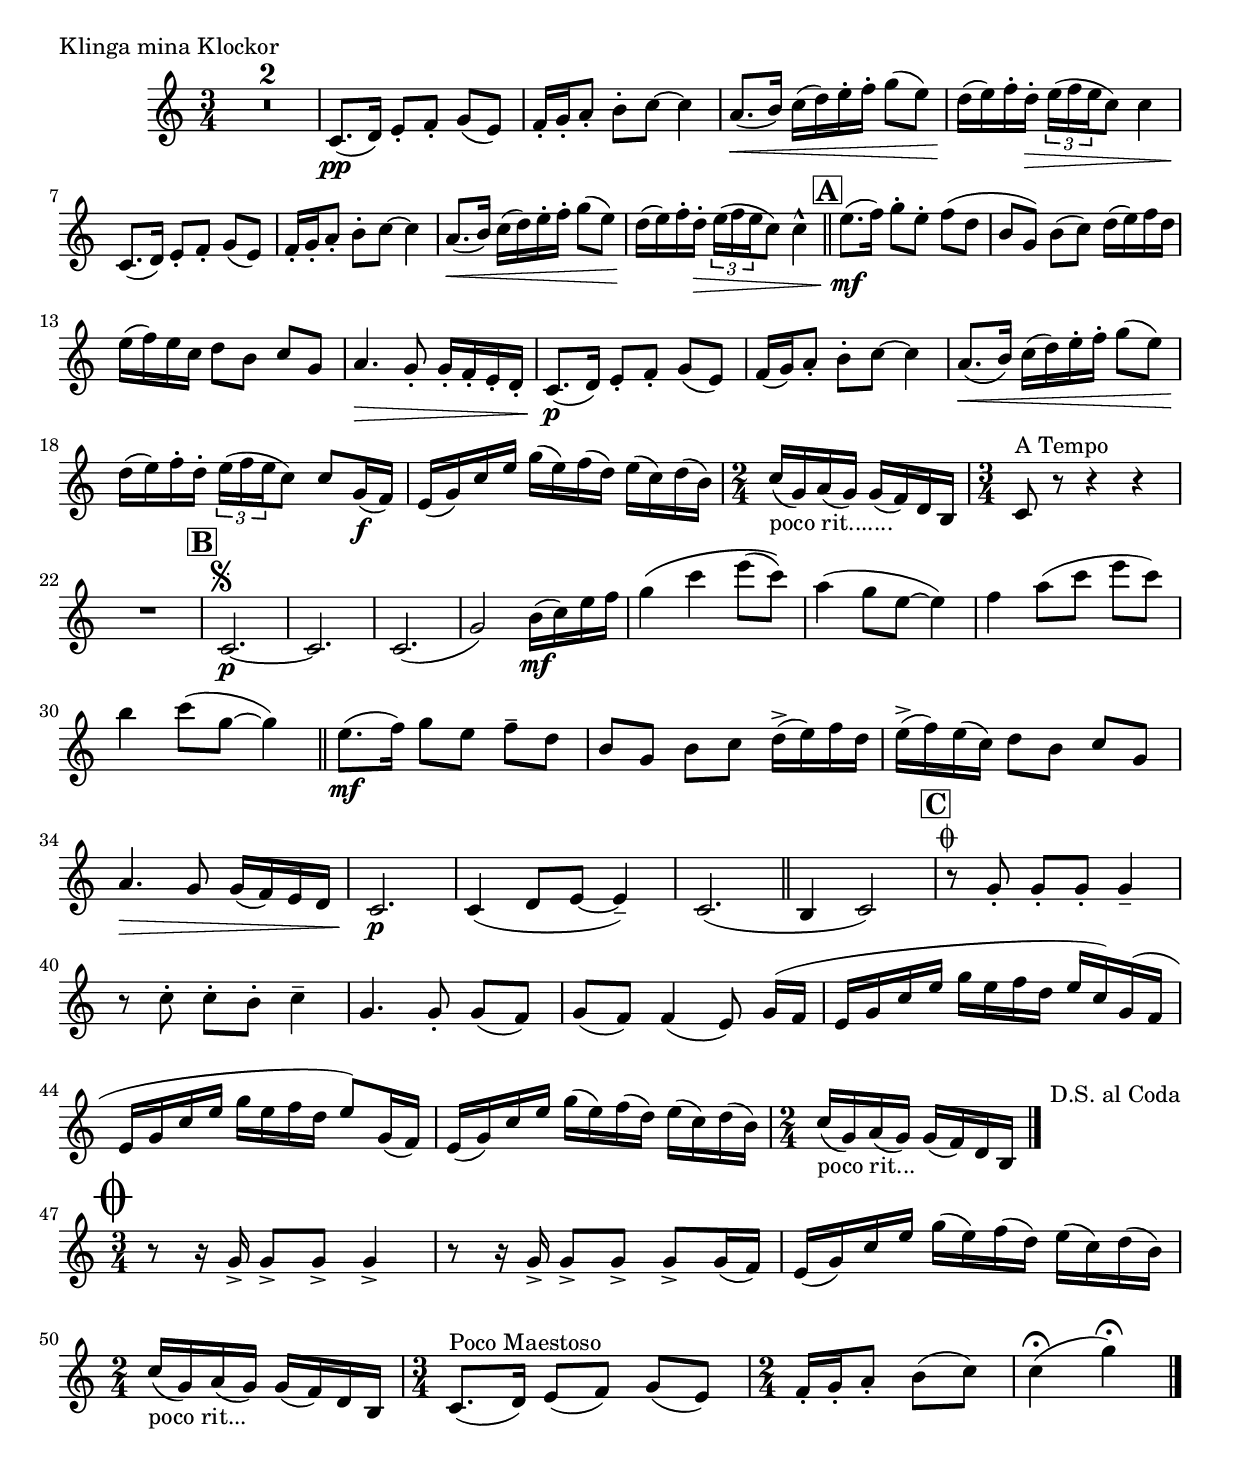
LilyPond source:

\version "2.18.0"
% When ready to include in collection:	1. Comment out top section with \Include file(s)
%					2. \midi section if present.
%Comment out from here
%{
\include "../../../Includes/Polis_format.ily"

%...to here
%}
  \score {

    % Svenska Polisens Marscher: 1. Title    
    \relative c'' { 
    	    \key c \major \time 3/4 
    	    \compressFullBarRests
    	    \set Score.markFormatter = #format-mark-box-letters
    	    \override DynamicLineSpanner #'staff-padding = #2
    	    \set Score.explicitKeySignatureVisibility = #begin-of-line-visible
    	    
    R2.*2 |
    c,8. \pp ( [ d16 ) ] e8 -. [ f8 -. ] g8 ( [ e8 ) ] |
    f16 -. [ g16 -. a8 -. ] b8 -. [ c8 ~ ] c4 |
    a8. \< ( [ b16 ) ] c16 ( [ d16 ) e16 -. f16 -. ] g8 ( [ e8 ) ] |
    d16 \! ( [ e16 ) f16 -. d16 \> -. ] \times 2/3 {e16 ( [ f16 e16}
    c8 ) ] c4 |
    c,8. \! ( [ d16 ) ] e8 -. [ f8 -. ] g8 ( [ e8 ) ] |
    f16 -. [ g16 -. a8 -. ] b8 -. [ c8 ~ ] c4 |
    a8. \< ( [ b16 ) ] c16 ( [ d16 ) e16 -. f16 -. ] g8 ( [ e8 ) ] |
    d16 \! ( [ e16 ) f16-. d16-. \> ] \times 2/3 {e16 ( [ f16 e16}
    c8 ) ] c4 ^^ \bar "||"
    
\mark \default | % 11 A
  e8. \! \mf ( [ f16 ) ] g8 -. [ e8 -. ] f8 ( [ d8 ] | % 12
  b8 [ g8 ) ] b8 ( [ c8 ) ] d16 ( [ e16 ) f16 d16 ] \break | % 13
  e16 ( [ f16 ) e16 c16 ] d8 [ b8 ] c8 [ g8 ] | % 14
  a4. \> g8 -. g16 -. [ f16 -. e16 -. d16 -. ] | % 15
  c8. \! \p ( [ d16 ) ] e8 -. [ f8 -. ] g8 ( [ e8 ) ] | % 16
  f16 ( [ g16 ) a8 -. ] b8 -. [ c8 ~ ] c4 | % 17
  a8. \< ( [ b16 ) ] c16 ( [ d16 ) e16 -. f16 -. ] g8 ( [ e8 ) ]
  \break | % 18
  d16 \! ( [ e16 ) f16 -. d16 -. ] \times 2/3 {
    e16 ( [ f16 e16
  }
  c8 ) ] c8 [ g16 \f ( f16 ) ] | % 19
  e16 ( [ g16 ) c16 e16 ] g16 ( [ e16 ) f16 ( d16 ) ] e16 ( [ c16 ) d16
  ( b16 ) ] | % 20
  
  \time 2/4
  c16 _"poco rit......." ( [ g16 ) a16 ( g16 ) ] g16 ( [ f16 ) d16 b16
  ] | % 21
  
  \time 3/4  | % 21
  c8 ^"A Tempo" r8 r4 r4 | % 22
  R2. | % 23
  
  \mark \default %B 
  c2.^\markup {\musicglyph #"scripts.segno"} \p ~ | % 24
  c2. | % 25
  c2. ( | % 26
  g'2 ) b16 \mf ( [ c16 ) e16 f16 ] | % 27
  g4 \( c4 e8 (c8)\) | % 28
  a4 ( g8 [ e8 ~ ] e4 ) | % 29
  f4 a8 ( [ c8 ] e8 [ c8 ) ] |
  b4 c8 ( [ g8 ~ ] g4 ) \bar "||"
  e8. \mf ( [ f16 ) ] g8 [ e8 ] f8 -- [ d8 ] | % 32
  b8 [ g8 ] b8 [ c8 ] d16 ( -> [ e16 ) f16 d16 ] | % 33
  e16 ( -> [ f16 ) e16 ( c16 ) ] d8 [ b8 ] c8 [ g8 ] | % 34
  a4. \> g8 g16 ( [ f16 ) e16 d16 ] | % 35
  c2. \! \p | % 36
  c4 ( d8 [ e8 ~ ] e4 ) -- | % 37
  c2. ( \bar "||"
%  \once \override Score.RehearsalMark #'extra-offset = #'( 8.0 . 1.0 )
  b4 c2 ) | % 39
  
\mark \default %C
  r8^\markup { \musicglyph #"scripts.coda" }  g'8 -. g8 -. [ g8 -. ] g4 -- |
  r8 c8 -. c8 -. [ b8 -. ] c4 -- | % 41
  g4. g8 -. g8 ( [ f8 ) ] | % 42
  g8 ( [ f8 ) ] f4 ( e8 ) g16 ( [ f16 ] | % 43
  e16 [ g16 c16 e16 ] g16 [ e16 f16 d16 ] e16 [ c16 ) g16 ( f16 ] | % 44
  e16 [ g16 c16 e16 ] g16 [ e16 f16 d16 ] e8 ) [ g,16 ( f16 ) ] | % 45
  e16 ( [ g16 ) c16 e16 ] g16 ( [ e16 ) f16 ( d16 ) ] e16 ( [ c16 ) d16
  ( b16 ) ] | % 46
  \time 2/4  | % 46
  c16 _"poco rit..." ( [ g16 ) a16 ( g16 ) ] g16 ( [ f16 ) d16 b16 ]
  \bar "|."
 
    % \cadenzaOn will suppress the bar count and \stopStaff removes the staff lines.
    \cadenzaOn
      \stopStaff

      \override Staff.TimeSignature #'break-visibility = #end-of-line-invisible 
      \set Staff.explicitClefVisibility = #end-of-line-invisible 
      \set Staff.explicitKeySignatureVisibility = #end-of-line-invisible 
      \set Staff.printKeyCancellation = ##f 

%      \once \override TextScript.extra-offset = #'( 2 . -3.5 )
%      \once \override TextScript #'word-space = #1.5
%      \once \override TextScript #'X-offset = #8
      \once \override TextScript #'Y-offset = #-1
        | s1*0^\markup { D.S. al Coda } 

        % Increasing the unfold counter will expand the staff-free space
       \repeat unfold 1 {
          s4 s4 s4 s4 s4 s4 s4
          \bar "" }
        % Resume bar count and show staff lines again
        \break
     \startStaff
   \cadenzaOff

     % Coda on new line, use this:
     \once \override Score.RehearsalMark.font-size = #5
     \mark \markup { \musicglyph #"scripts.coda" }

   % The coda
   	\time 3/4
   	\override TextScript #'outside-staff-horizontal-padding = #5
  r8 r16 g'16 -> g8 -> [ g8 -> ] g4 -> | % 49
  r8 r16 g16 -> g8 -> [ g8 -> ] g8 -> [ g16 ( f16 ) ] |
  e16 ( [ g16 ) c16 e16 ] g16 ( [ e16 ) f16 ( d16 ) ] e16 ( [ c16 ) d16
  ( b16 ) ] | % 51
  \time 2/4  | % 51
  c16 _"poco rit..." ( [ g16 ) a16 ( g16 ) ] g16 ( [ f16 ) d16 b16 ] | % 52
  \time 3/4  | % 52
  c8. ^"Poco Maestoso" ( [ d16 ) ] e8 ( [ f8 ) ] g8 ( [ e8 ) ] | % 53
  \time 2/4  f16 -. [ g16 -. a8 -. ] b8 ( [ c8 ) ] c4 ( ^\fermata g'4
  ) ^\fermata \bar "|."


  
    }%end relative
    
    \header {
    	    piece = "Klinga mina Klockor"
    	    composer = \markup {\concat {"Arr. Olle J"\char#246"rnbrink"}}
    	}
  }%end score
